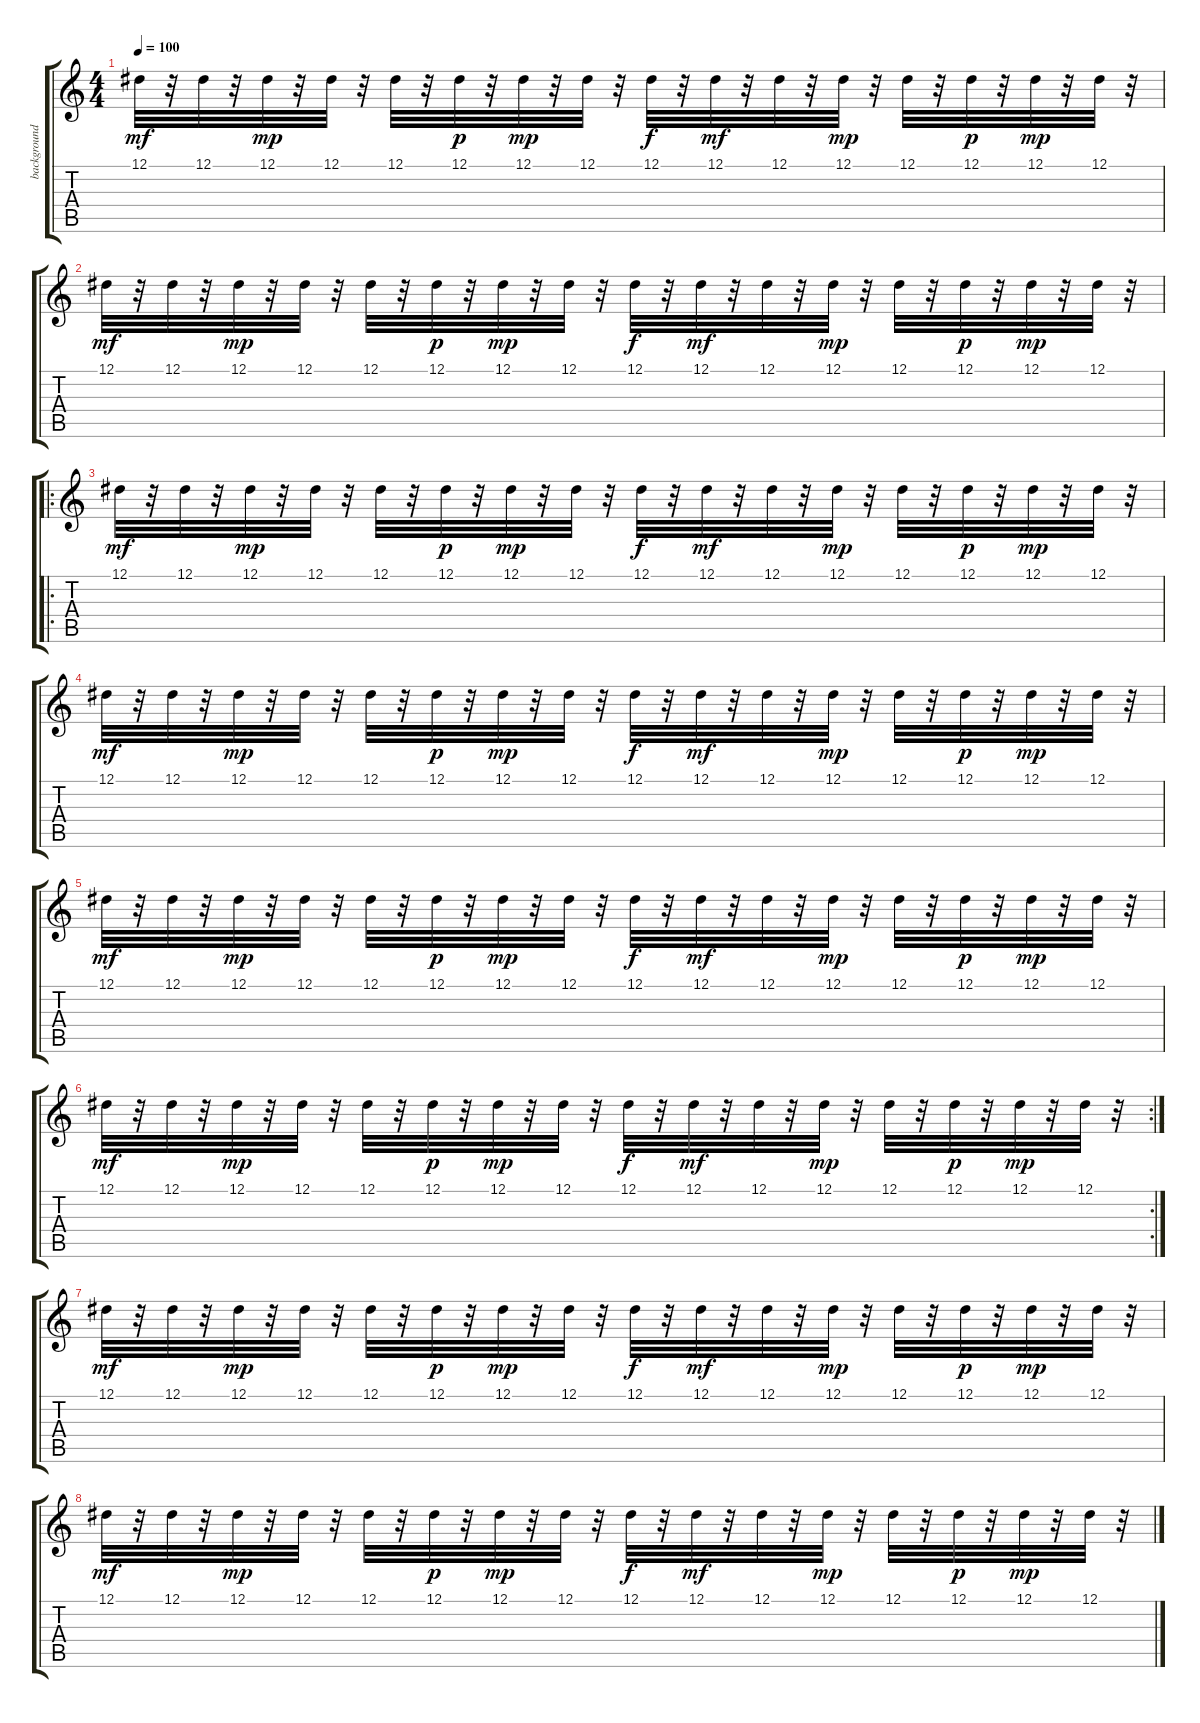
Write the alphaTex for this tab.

\track ("background" "background") {instrument lead5charang}
\staff {score tabs}
\tuning (Eb4 Bb3 Gb3 Db3 Ab2 Db2) {hide}
\ts (4 4)
\tempo 100
\clef g2
\ks c
12.1.32{dy mf balance 16} r.32 12.1.32 r.32 12.1.32{dy mp} r.32 12.1.32 r.32 12.1.32 r.32 12.1.32{dy p} r.32 12.1.32{dy mp} r.32 12.1.32 r.32 12.1.32{dy f} r.32 12.1.32{dy mf} r.32 12.1.32 r.32 12.1.32{dy mp} r.32 12.1.32 r.32 12.1.32{dy p} r.32 12.1.32{dy mp} r.32 12.1.32 r.32 |
12.1.32{dy mf balance 0} r.32 12.1.32 r.32 12.1.32{dy mp} r.32 12.1.32 r.32 12.1.32 r.32 12.1.32{dy p} r.32 12.1.32{dy mp} r.32 12.1.32 r.32 12.1.32{dy f} r.32 12.1.32{dy mf} r.32 12.1.32 r.32 12.1.32{dy mp} r.32 12.1.32 r.32 12.1.32{dy p} r.32 12.1.32{dy mp} r.32 12.1.32 r.32 |
\ro
12.1.32{dy mf balance 16} r.32 12.1.32 r.32 12.1.32{dy mp} r.32 12.1.32 r.32 12.1.32 r.32 12.1.32{dy p} r.32 12.1.32{dy mp} r.32 12.1.32 r.32 12.1.32{dy f} r.32 12.1.32{dy mf} r.32 12.1.32 r.32 12.1.32{dy mp} r.32 12.1.32 r.32 12.1.32{dy p} r.32 12.1.32{dy mp} r.32 12.1.32 r.32 |
12.1.32{dy mf balance 0} r.32 12.1.32 r.32 12.1.32{dy mp} r.32 12.1.32 r.32 12.1.32 r.32 12.1.32{dy p} r.32 12.1.32{dy mp} r.32 12.1.32 r.32 12.1.32{dy f} r.32 12.1.32{dy mf} r.32 12.1.32 r.32 12.1.32{dy mp} r.32 12.1.32 r.32 12.1.32{dy p} r.32 12.1.32{dy mp} r.32 12.1.32 r.32 |
12.1.32{dy mf balance 16} r.32 12.1.32 r.32 12.1.32{dy mp} r.32 12.1.32 r.32 12.1.32 r.32 12.1.32{dy p} r.32 12.1.32{dy mp} r.32 12.1.32 r.32 12.1.32{dy f} r.32 12.1.32{dy mf} r.32 12.1.32 r.32 12.1.32{dy mp} r.32 12.1.32 r.32 12.1.32{dy p} r.32 12.1.32{dy mp} r.32 12.1.32 r.32 |
\rc 2
12.1.32{dy mf balance 0} r.32 12.1.32 r.32 12.1.32{dy mp} r.32 12.1.32 r.32 12.1.32 r.32 12.1.32{dy p} r.32 12.1.32{dy mp} r.32 12.1.32 r.32 12.1.32{dy f} r.32 12.1.32{dy mf} r.32 12.1.32 r.32 12.1.32{dy mp} r.32 12.1.32 r.32 12.1.32{dy p} r.32 12.1.32{dy mp} r.32 12.1.32 r.32 |
12.1.32{dy mf balance 16} r.32 12.1.32 r.32 12.1.32{dy mp} r.32 12.1.32 r.32 12.1.32 r.32 12.1.32{dy p} r.32 12.1.32{dy mp} r.32 12.1.32 r.32 12.1.32{dy f} r.32 12.1.32{dy mf} r.32 12.1.32 r.32 12.1.32{dy mp} r.32 12.1.32 r.32 12.1.32{dy p} r.32 12.1.32{dy mp} r.32 12.1.32 r.32 |
12.1.32{dy mf balance 0} r.32 12.1.32 r.32 12.1.32{dy mp} r.32 12.1.32 r.32 12.1.32 r.32 12.1.32{dy p} r.32 12.1.32{dy mp} r.32 12.1.32 r.32 12.1.32{dy f} r.32 12.1.32{dy mf} r.32 12.1.32 r.32 12.1.32{dy mp} r.32 12.1.32 r.32 12.1.32{dy p} r.32 12.1.32{dy mp} r.32 12.1.32 r.32
